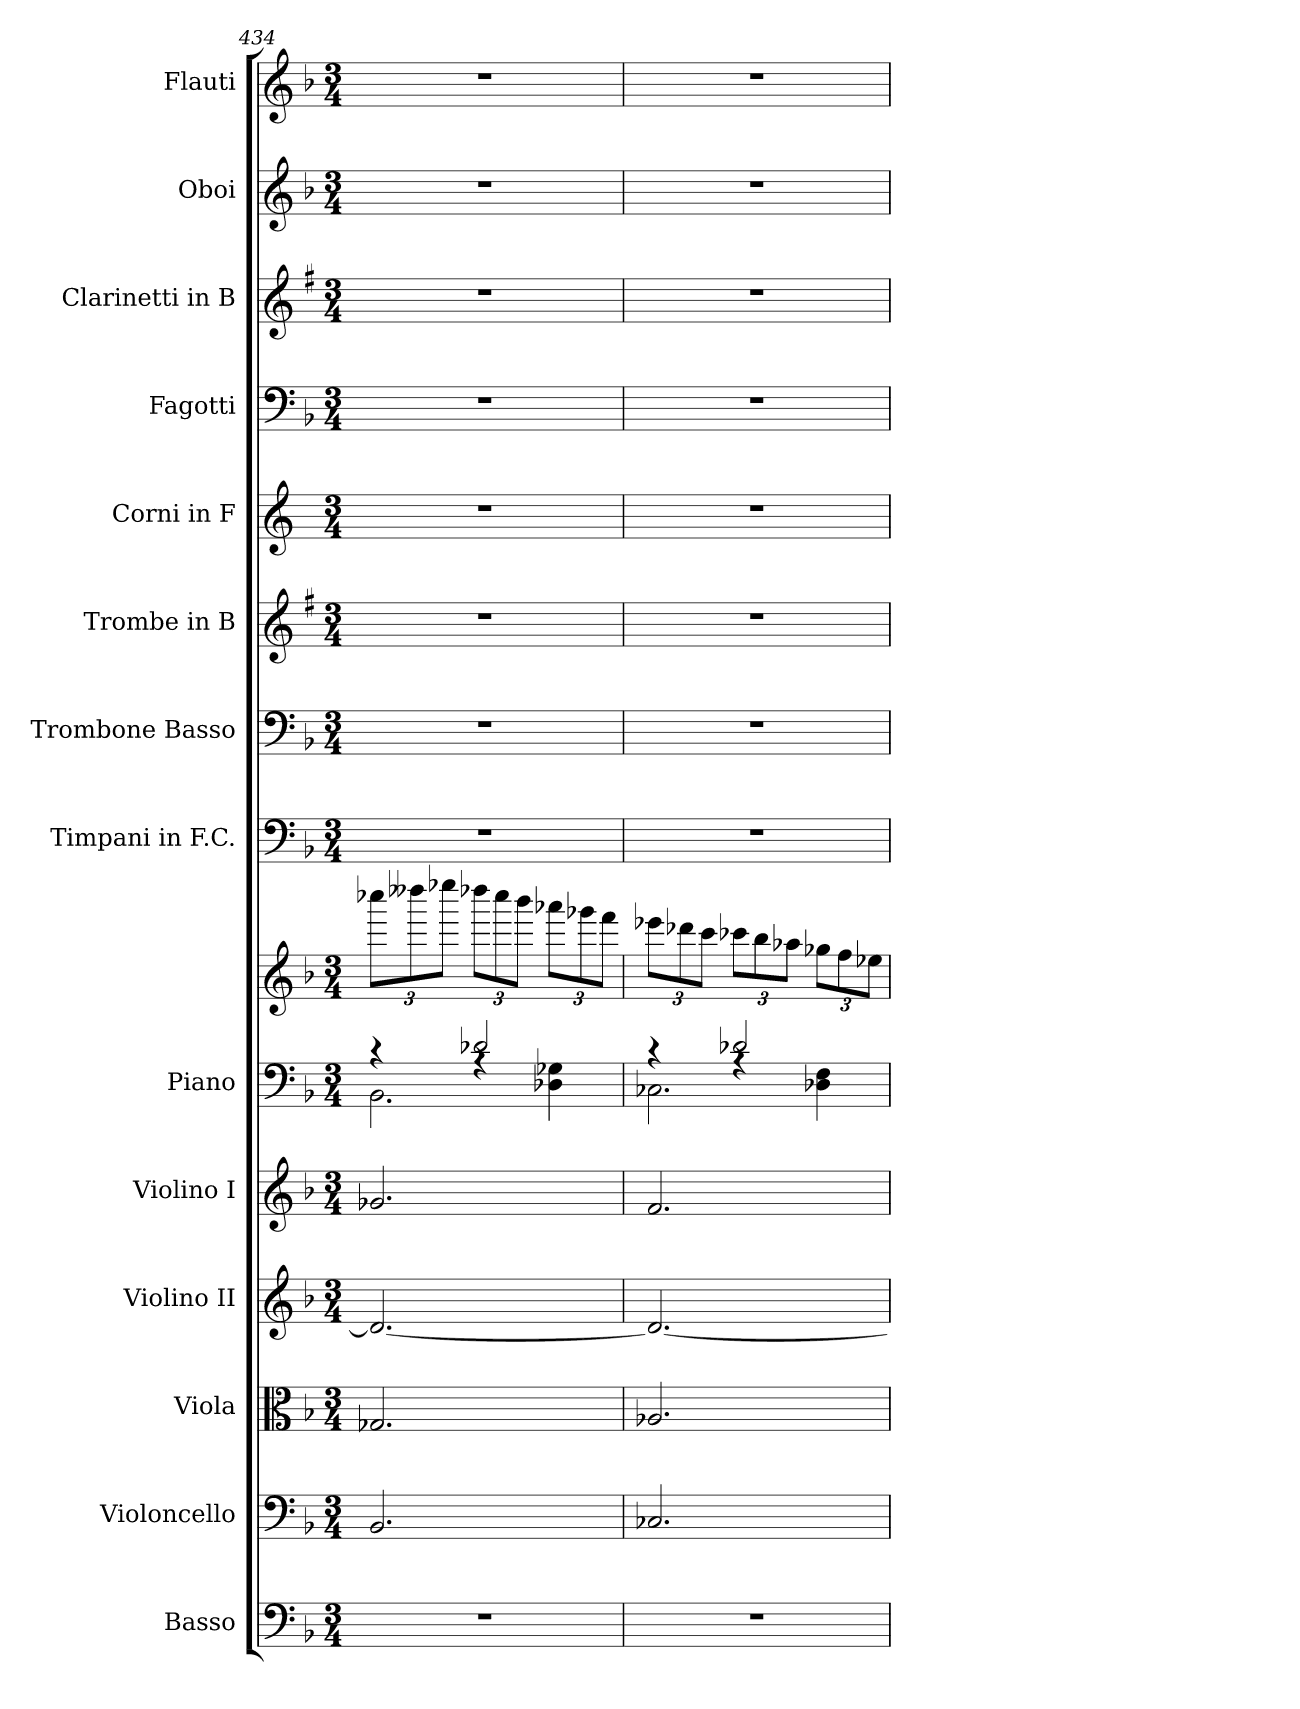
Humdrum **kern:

**kern	**kern	**kern	**kern	**kern	**kern	**kern	**kern	**kern	**kern	**kern	**kern	**kern	**kern	**kern
*part14	*part13	*part12	*part11	*part10	*part9	*part9	*part8	*part7	*part6	*part5	*part4	*part3	*part2	*part1
*staff15	*staff14	*staff13	*staff12	*staff11	*staff10	*staff9	*staff8	*staff7	*staff6	*staff5	*staff4	*staff3	*staff2	*staff1
*I"Basso	*I"Violoncello	*I"Viola	*I"Violino II	*I"Violino I	*I"Piano	*	*I"Timpani in F.C.	*I"Trombone Basso	*I"Trombe in B	*I"Corni in F	*I"Fagotti	*I"Clarinetti in B	*I"Oboi	*I"Flauti
*	*	*	*	*	*I'Pno.	*	*I'Timp.	*	*	*	*	*	*I'Ob.	*I'Fl.
*clefF4	*clefF4	*clefC3	*clefG2	*clefG2	*clefF4	*clefG2	*clefF4	*clefF4	*clefG2	*clefG2	*clefF4	*clefG2	*clefG2	*clefG2
*ITrd7c12	*	*	*	*	*	*	*	*	*ITrd1c2	*ITrd4c7	*	*ITrd1c2	*	*
*k[b-]	*k[b-]	*k[b-]	*k[b-]	*k[b-]	*k[b-]	*k[b-]	*k[b-]	*k[b-]	*k[b-]	*k[b-]	*k[b-]	*k[b-]	*k[b-]	*k[b-]
*M3/4	*M3/4	*M3/4	*M3/4	*M3/4	*M3/4	*M3/4	*M3/4	*M3/4	*M3/4	*M3/4	*M3/4	*M3/4	*M3/4	*M3/4
=434	=434	=434	=434	=434	=434	=434	=434	=434	=434	=434	=434	=434	=434	=434
*	*	*	*	*	*^	*	*	*	*	*	*	*	*	*
*	*	*	*	*	*	*^	*	*	*	*	*	*	*	*	*
*	*	*	*	*	*	*	*	*Xbrackettup	*	*	*	*	*	*	*	*
2.r	2.BB-/	2.G-X/	2.d-/_	2.g-X/	4rc	4ryy	2.BB-\	12cccc-X\L	2.r	2.r	2.r	2.r	2.r	2.r	2.r	2.r
.	.	.	.	.	.	.	.	12dddd--X\	.	.	.	.	.	.	.	.
.	.	.	.	.	.	.	.	12eeee-X\J	.	.	.	.	.	.	.	.
.	.	.	.	.	2d-X/	4rA	.	12dddd-X\L	.	.	.	.	.	.	.	.
.	.	.	.	.	.	.	.	12cccc-\	.	.	.	.	.	.	.	.
.	.	.	.	.	.	.	.	12bbb-\J	.	.	.	.	.	.	.	.
.	.	.	.	.	.	4D-X\ 4G-X\	.	12aaa-X\L	.	.	.	.	.	.	.	.
.	.	.	.	.	.	.	.	12ggg-X\	.	.	.	.	.	.	.	.
.	.	.	.	.	.	.	.	12fff\J	.	.	.	.	.	.	.	.
!!LO:LB:g=z
=435	=435	=435	=435	=435	=435	=435	=435	=435	=435	=435	=435	=435	=435	=435	=435	=435
2.r	2.C-X/	2.A-X/	2.d-/_	2.f/	4rc	4ryy	2.C-X\	12eee-X\L	2.r	2.r	2.r	2.r	2.r	2.r	2.r	2.r
.	.	.	.	.	.	.	.	12ddd-X\	.	.	.	.	.	.	.	.
.	.	.	.	.	.	.	.	12ccc\J	.	.	.	.	.	.	.	.
.	.	.	.	.	2d-X/	4rA	.	12ccc-X\L	.	.	.	.	.	.	.	.
.	.	.	.	.	.	.	.	12bb-\	.	.	.	.	.	.	.	.
.	.	.	.	.	.	.	.	12aa-X\J	.	.	.	.	.	.	.	.
.	.	.	.	.	.	4D-X\ 4F\	.	12gg-X\L	.	.	.	.	.	.	.	.
.	.	.	.	.	.	.	.	12ff\	.	.	.	.	.	.	.	.
.	.	.	.	.	.	.	.	12ee-X\J	.	.	.	.	.	.	.	.
*	*	*	*	*	*v	*v	*v	*	*	*	*	*	*	*	*	*
=	=	=	=	=	=	=	=	=	=	=	=	=	=	=
*-	*-	*-	*-	*-	*-	*-	*-	*-	*-	*-	*-	*-	*-	*-
